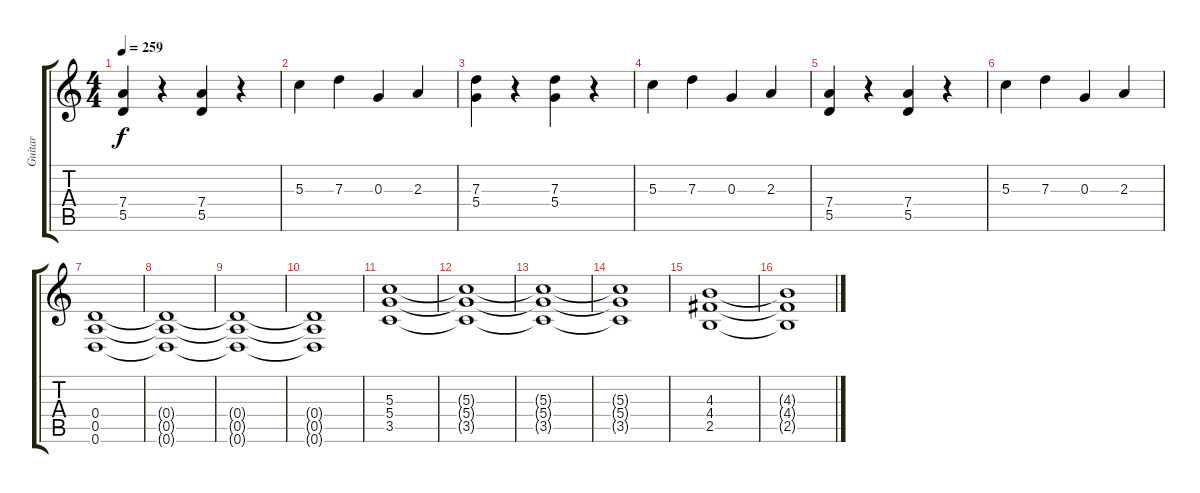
\track ("Guitar" "Guitar") {instrument distortionguitar}
\staff {score tabs}
\tuning (E4 B3 G3 D3 A2 D2) {hide}
\ts (4 4)
\tempo 259
\clef g2
\ks c
(7.4 5.5).4{dy f} r.4 (7.4 5.5).4 r.4 |
5.3.4 7.3.4 0.3.4 2.3.4 |
(7.3 5.4).4 r.4 (7.3 5.4).4 r.4 |
5.3.4 7.3.4 0.3.4 2.3.4 |
(7.4 5.5).4 r.4 (7.4 5.5).4 r.4 |
5.3.4 7.3.4 0.3.4 2.3.4 |
(0.4 0.5 0.6).1 |
(0.4{t} 0.5{t} 0.6{t}).1 |
(0.4{t} 0.5{t} 0.6{t}).1 |
(0.4{t} 0.5{t} 0.6{t}).1 |
(5.3 5.4 3.5).1 |
(5.3{t} 5.4{t} 3.5{t}).1 |
(5.3{t} 5.4{t} 3.5{t}).1 |
(5.3{t} 5.4{t} 3.5{t}).1 |
(4.3 4.4 2.5).1 |
(4.3{t} 4.4{t} 2.5{t}).1
